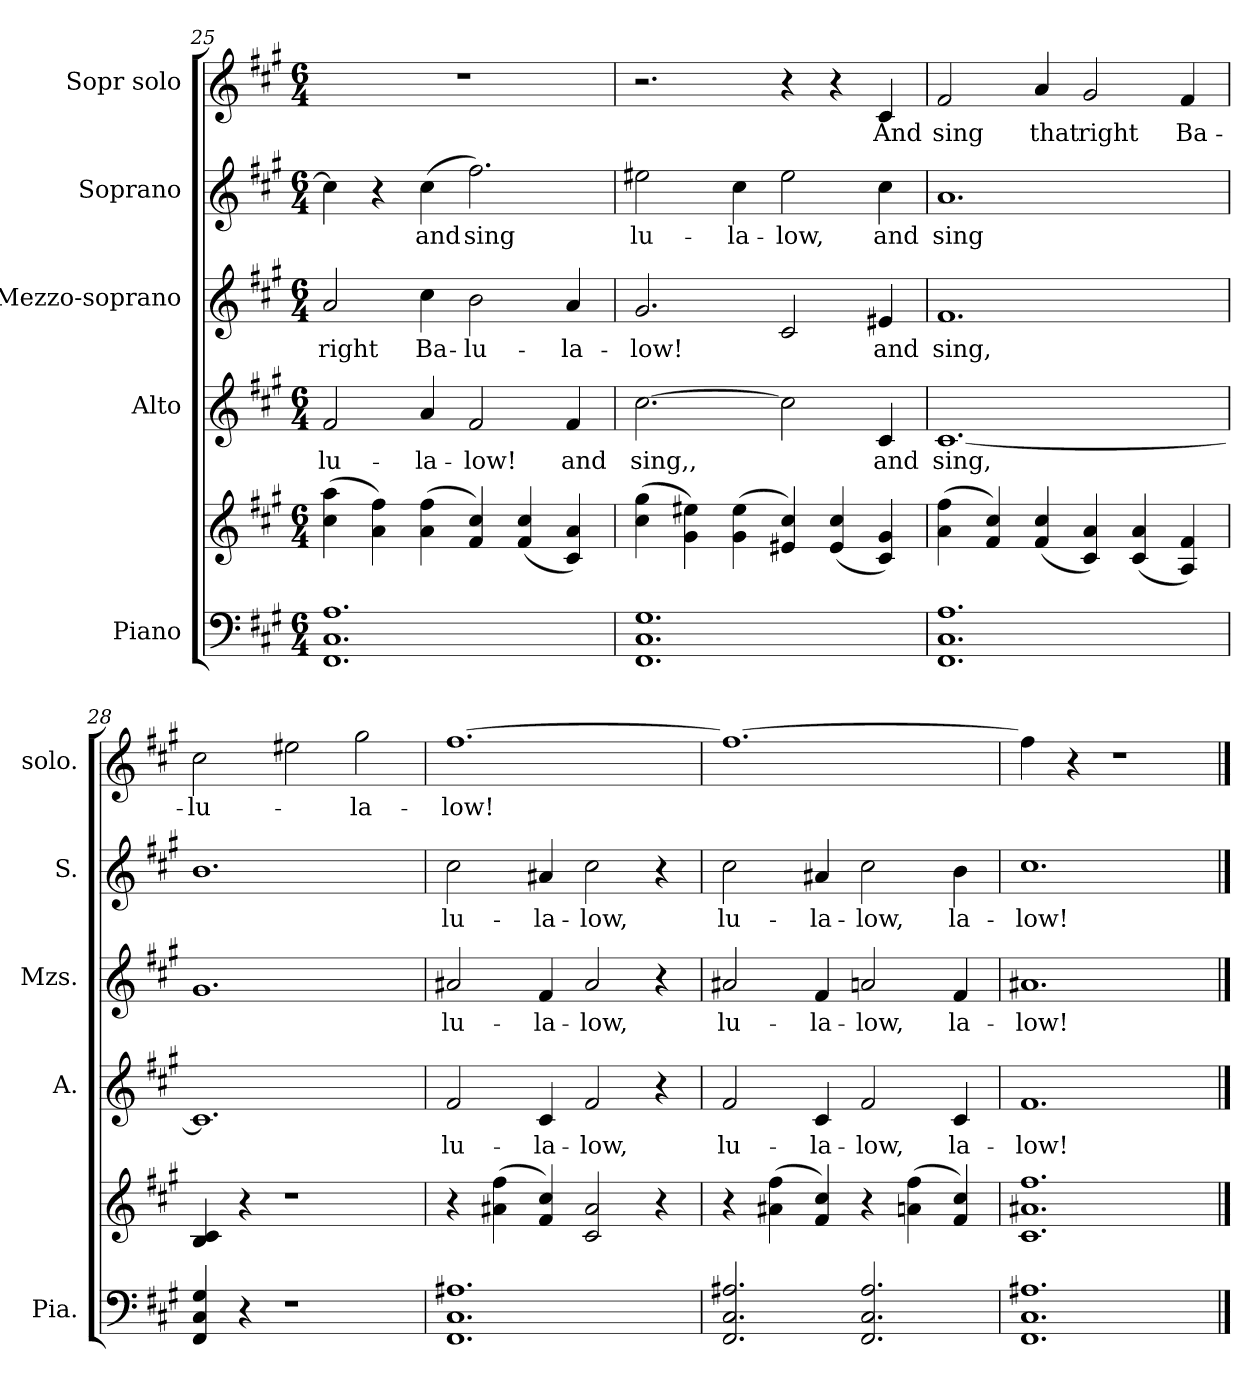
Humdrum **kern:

**kern	**kern	**kern	**text	**kern	**text	**kern	**text	**kern	**text
*part5	*part5	*part4	*part4	*part3	*part3	*part2	*part2	*part1	*part1
*staff6	*staff5	*staff4	*staff4	*staff3	*staff3	*staff2	*staff2	*staff1	*staff1
*I"Piano	*	*I"Alto	*	*I"Mezzo-soprano	*	*I"Soprano	*	*I"Sopr solo	*
*I'Pia.	*	*I'A.	*	*I'Mzs.	*	*I'S.	*	*I'solo.	*
*clefF4	*clefG2	*clefG2	*	*clefG2	*	*clefG2	*	*clefG2	*
*k[f#c#g#]	*k[f#c#g#]	*k[f#c#g#]	*	*k[f#c#g#]	*	*k[f#c#g#]	*	*k[f#c#g#]	*
*M6/4	*M6/4	*M6/4	*	*M6/4	*	*M6/4	*	*M6/4	*
=25	=25	=25	=25	=25	=25	=25	=25	=25	=25
!	!	!	!LO:LY:b	!	!LO:LY:b	!	!	!	!
1.FF# 1.C# 1.A	(4cc#\ 4aa\	2f#/	-lu-	2a/	right	4cc#\]	.	1.r	.
.	4a\ 4ff#\)	.	.	.	.	4r	.	.	.
!	!	!	!LO:LY:b	!	!LO:LY:b	!	!LO:LY:b	!	!
.	(4a\ 4ff#\	4a/	-la-	4cc#\	Ba-	(4cc#\	and	.	.
!	!	!	!LO:LY:b	!	!LO:LY:b	!	!LO:LY:b	!	!
.	4f#/ 4cc#/)	2f#/	-low!	2b\	-lu-	2.ff#\)	sing	.	.
.	(4f#/ 4cc#/	.	.	.	.	.	.	.	.
!	!	!	!LO:LY:b	!	!LO:LY:b	!	!	!	!
.	4c#/ 4a/)	4f#/	and	4a/	-la-	.	.	.	.
=26	=26	=26	=26	=26	=26	=26	=26	=26	=26
!	!	!	!LO:LY:b	!	!LO:LY:b	!	!LO:LY:b	!	!
1.FF# 1.C# 1.G#	(4cc#\ 4gg#\	[2.cc#\	sing,,	2.g#/	-low!	2ee#X\	lu-	2.r	.
.	4g#\ 4ee#X\)	.	.	.	.	.	.	.	.
!	!	!	!	!	!	!	!LO:LY:b	!	!
.	(4g#\ 4ee#\	.	.	.	.	4cc#\	-la-	.	.
!	!	!	!	!	!	!	!LO:LY:b	!	!
.	4e#X/ 4cc#/)	2cc#\]	.	2c#/	.	2ee#\	-low,	4r	.
.	(4e#/ 4cc#/	.	.	.	.	.	.	4r	.
!	!	!	!LO:LY:b	!	!LO:LY:b	!	!LO:LY:b	!	!LO:LY:b
.	4c#/ 4g#/)	4c#/	and	4e#X/	and	4cc#\	and	4c#/	And
!!LO:PB:g=z
=27	=27	=27	=27	=27	=27	=27	=27	=27	=27
!	!	!	!LO:LY:b	!	!LO:LY:b	!	!LO:LY:b	!	!LO:LY:b
1.FF# 1.C# 1.A	(4a\ 4ff#\	[1.c#	sing,	1.f#	sing,	1.a	sing	2f#/	sing
.	4f#/ 4cc#/)	.	.	.	.	.	.	.	.
!	!	!	!	!	!	!	!	!	!LO:LY:b
.	(4f#/ 4cc#/	.	.	.	.	.	.	4a/	that
!	!	!	!	!	!	!	!	!	!LO:LY:b
.	4c#/ 4a/)	.	.	.	.	.	.	2g#/	right
.	(4c#/ 4a/	.	.	.	.	.	.	.	.
!	!	!	!	!	!	!	!	!	!LO:LY:b
.	4A/ 4f#/)	.	.	.	.	.	.	4f#/	Ba-
=28	=28	=28	=28	=28	=28	=28	=28	=28	=28
!	!	!	!	!	!	!	!	!	!LO:LY:b
4FF#/ 4C#/ 4G#/	4B/ 4c#/	1.c#]	.	1.g#	.	1.b	.	2cc#\	-lu-
4r	4r	.	.	.	.	.	.	.	.
1r	1r	.	.	.	.	.	.	2ee#X\	.
!	!	!	!	!	!	!	!	!	!LO:LY:b
.	.	.	.	.	.	.	.	2gg#\	-la-
=29	=29	=29	=29	=29	=29	=29	=29	=29	=29
!	!	!	!LO:LY:b	!	!LO:LY:b	!	!LO:LY:b	!	!LO:LY:b
1.FF# 1.C# 1.A#X	4r	2f#/	lu-	2a#X/	lu-	2cc#\	lu-	[1.ff#	-low!
.	(4a#X\ 4ff#\	.	.	.	.	.	.	.	.
!	!	!	!LO:LY:b	!	!LO:LY:b	!	!LO:LY:b	!	!
.	4f#/ 4cc#/)	4c#/	-la-	4f#/	-la-	4a#X/	-la-	.	.
!	!	!	!LO:LY:b	!	!LO:LY:b	!	!LO:LY:b	!	!
.	2c#/ 2a#/	2f#/	-low,	2a#/	-low,	2cc#\	-low,	.	.
.	4r	4r	.	4r	.	4r	.	.	.
=30	=30	=30	=30	=30	=30	=30	=30	=30	=30
!	!	!	!LO:LY:b	!	!LO:LY:b	!	!LO:LY:b	!	!
2.FF#/ 2.C#/ 2.A#X/	4r	2f#/	lu-	2a#X/	lu-	2cc#\	lu-	1.ff#_	.
.	(4a#X\ 4ff#\	.	.	.	.	.	.	.	.
!	!	!	!LO:LY:b	!	!LO:LY:b	!	!LO:LY:b	!	!
.	4f#/ 4cc#/)	4c#/	-la-	4f#/	-la-	4a#X/	-la-	.	.
!	!	!	!LO:LY:b	!	!LO:LY:b	!	!LO:LY:b	!	!
2.FF#/ 2.C#/ 2.A#/	4r	2f#/	-low,	2an/	-low,	2cc#\	-low,	.	.
.	(4an\ 4ff#\	.	.	.	.	.	.	.	.
!	!	!	!LO:LY:b	!	!LO:LY:b	!	!LO:LY:b	!	!
.	4f#/ 4cc#/)	4c#/	la-	4f#/	la-	4b\	la-	.	.
=31	=31	=31	=31	=31	=31	=31	=31	=31	=31
!	!	!	!LO:LY:b	!	!LO:LY:b	!	!LO:LY:b	!	!
1.FF# 1.C# 1.A#X	1.c# 1.a#X 1.ff#	1.f#	-low!	1.a#X	-low!	1.cc#	-low!	4ff#\]	.
.	.	.	.	.	.	.	.	4r	.
.	.	.	.	.	.	.	.	1r	.
==	==	==	==	==	==	==	==	==	==
*-	*-	*-	*-	*-	*-	*-	*-	*-	*-
